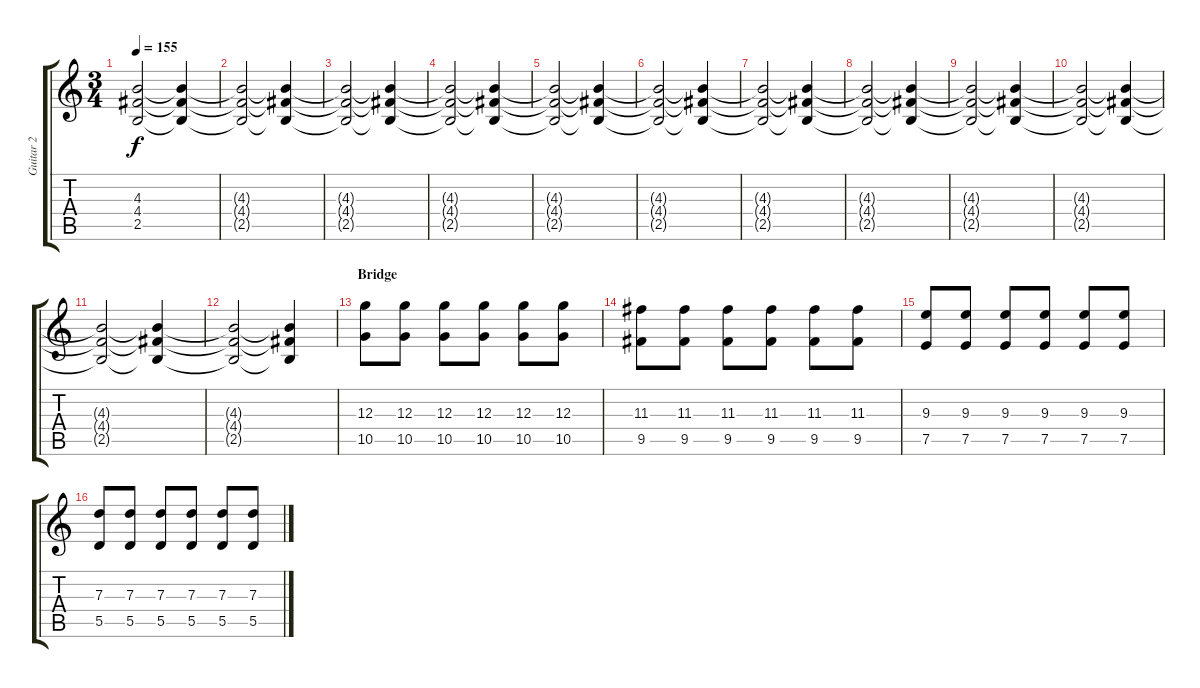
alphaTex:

\track ("Guitar 2" "Guitar 2") {instrument overdrivenguitar}
\staff {score tabs}
\tuning (E4 B3 G3 D3 A2 E2) {hide}
\ts (3 4)
\tempo 155
\clef g2
\ks c
(4.3{t} 4.4{t} 2.5{t}).2{dy f} (4.3{t} 4.4{t} 2.5{t}).4 |
(4.3{t} 4.4{t} 2.5{t}).2 (4.3{t} 4.4{t} 2.5{t}).4 |
(4.3{t} 4.4{t} 2.5{t}).2 (4.3{t} 4.4{t} 2.5{t}).4 |
(4.3{t} 4.4{t} 2.5{t}).2 (4.3{t} 4.4{t} 2.5{t}).4 |
(4.3{t} 4.4{t} 2.5{t}).2 (4.3{t} 4.4{t} 2.5{t}).4 |
(4.3{t} 4.4{t} 2.5{t}).2 (4.3{t} 4.4{t} 2.5{t}).4 |
(4.3{t} 4.4{t} 2.5{t}).2 (4.3{t} 4.4{t} 2.5{t}).4 |
(4.3{t} 4.4{t} 2.5{t}).2 (4.3{t} 4.4{t} 2.5{t}).4 |
(4.3{t} 4.4{t} 2.5{t}).2 (4.3{t} 4.4{t} 2.5{t}).4 |
(4.3{t} 4.4{t} 2.5{t}).2 (4.3{t} 4.4{t} 2.5{t}).4 |
(4.3{t} 4.4{t} 2.5{t}).2 (4.3{t} 4.4{t} 2.5{t}).4 |
(4.3{t} 4.4{t} 2.5{t}).2 (4.3{t} 4.4{t} 2.5{t}).4 |
\section ("" "Bridge")
(12.3 10.5).8 (12.3 10.5).8 (12.3 10.5).8 (12.3 10.5).8 (12.3 10.5).8 (12.3 10.5).8 |
(11.3 9.5).8 (11.3 9.5).8 (11.3 9.5).8 (11.3 9.5).8 (11.3 9.5).8 (11.3 9.5).8 |
(9.3 7.5).8 (9.3 7.5).8 (9.3 7.5).8 (9.3 7.5).8 (9.3 7.5).8 (9.3 7.5).8 |
(7.3 5.5).8 (7.3 5.5).8 (7.3 5.5).8 (7.3 5.5).8 (7.3 5.5).8 (7.3 5.5).8
